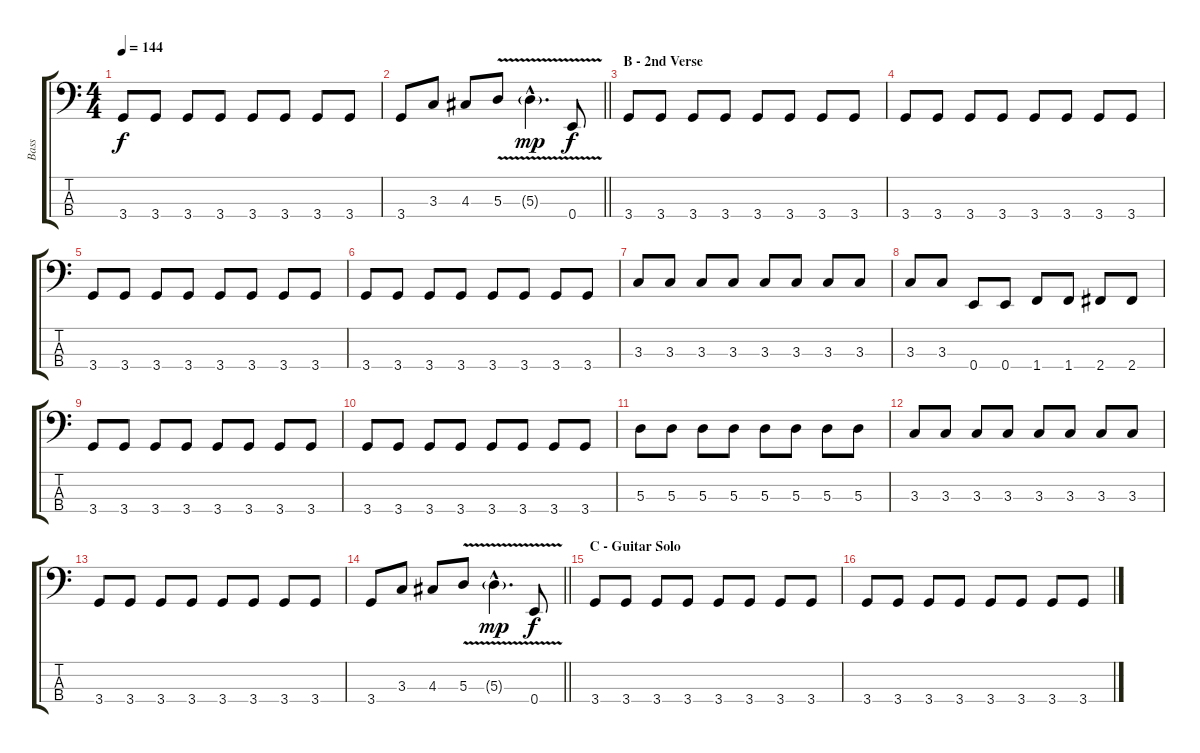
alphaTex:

\track ("Bass" "Bass") {instrument electricbasspick}
\staff {score tabs}
\tuning (G2 D2 A1 E1) {hide}
\ts (4 4)
\tempo 144
\clef f4
\ks c
3.4.8{dy f} 3.4.8 3.4.8 3.4.8 3.4.8 3.4.8 3.4.8 3.4.8 |
\barLineRight lightlight
3.4.8 3.3.8 4.3.8 5.3{v}.8 5.3{v g hac}.4{d dy mp} 0.4{v}.8{dy f} |
\section ("" "B - 2nd Verse")
3.4.8 3.4.8 3.4.8 3.4.8 3.4.8 3.4.8 3.4.8 3.4.8 |
3.4.8 3.4.8 3.4.8 3.4.8 3.4.8 3.4.8 3.4.8 3.4.8 |
3.4.8 3.4.8 3.4.8 3.4.8 3.4.8 3.4.8 3.4.8 3.4.8 |
3.4.8 3.4.8 3.4.8 3.4.8 3.4.8 3.4.8 3.4.8 3.4.8 |
3.3.8 3.3.8 3.3.8 3.3.8 3.3.8 3.3.8 3.3.8 3.3.8 |
3.3.8 3.3.8 0.4.8 0.4.8 1.4.8 1.4.8 2.4.8 2.4.8 |
3.4.8 3.4.8 3.4.8 3.4.8 3.4.8 3.4.8 3.4.8 3.4.8 |
3.4.8 3.4.8 3.4.8 3.4.8 3.4.8 3.4.8 3.4.8 3.4.8 |
5.3.8 5.3.8 5.3.8 5.3.8 5.3.8 5.3.8 5.3.8 5.3.8 |
3.3.8 3.3.8 3.3.8 3.3.8 3.3.8 3.3.8 3.3.8 3.3.8 |
3.4.8 3.4.8 3.4.8 3.4.8 3.4.8 3.4.8 3.4.8 3.4.8 |
\barLineRight lightlight
3.4.8 3.3.8 4.3.8 5.3{v}.8 5.3{v g hac}.4{d dy mp} 0.4{v}.8{dy f} |
\section ("" "C - Guitar Solo")
3.4.8 3.4.8 3.4.8 3.4.8 3.4.8 3.4.8 3.4.8 3.4.8 |
3.4.8 3.4.8 3.4.8 3.4.8 3.4.8 3.4.8 3.4.8 3.4.8
